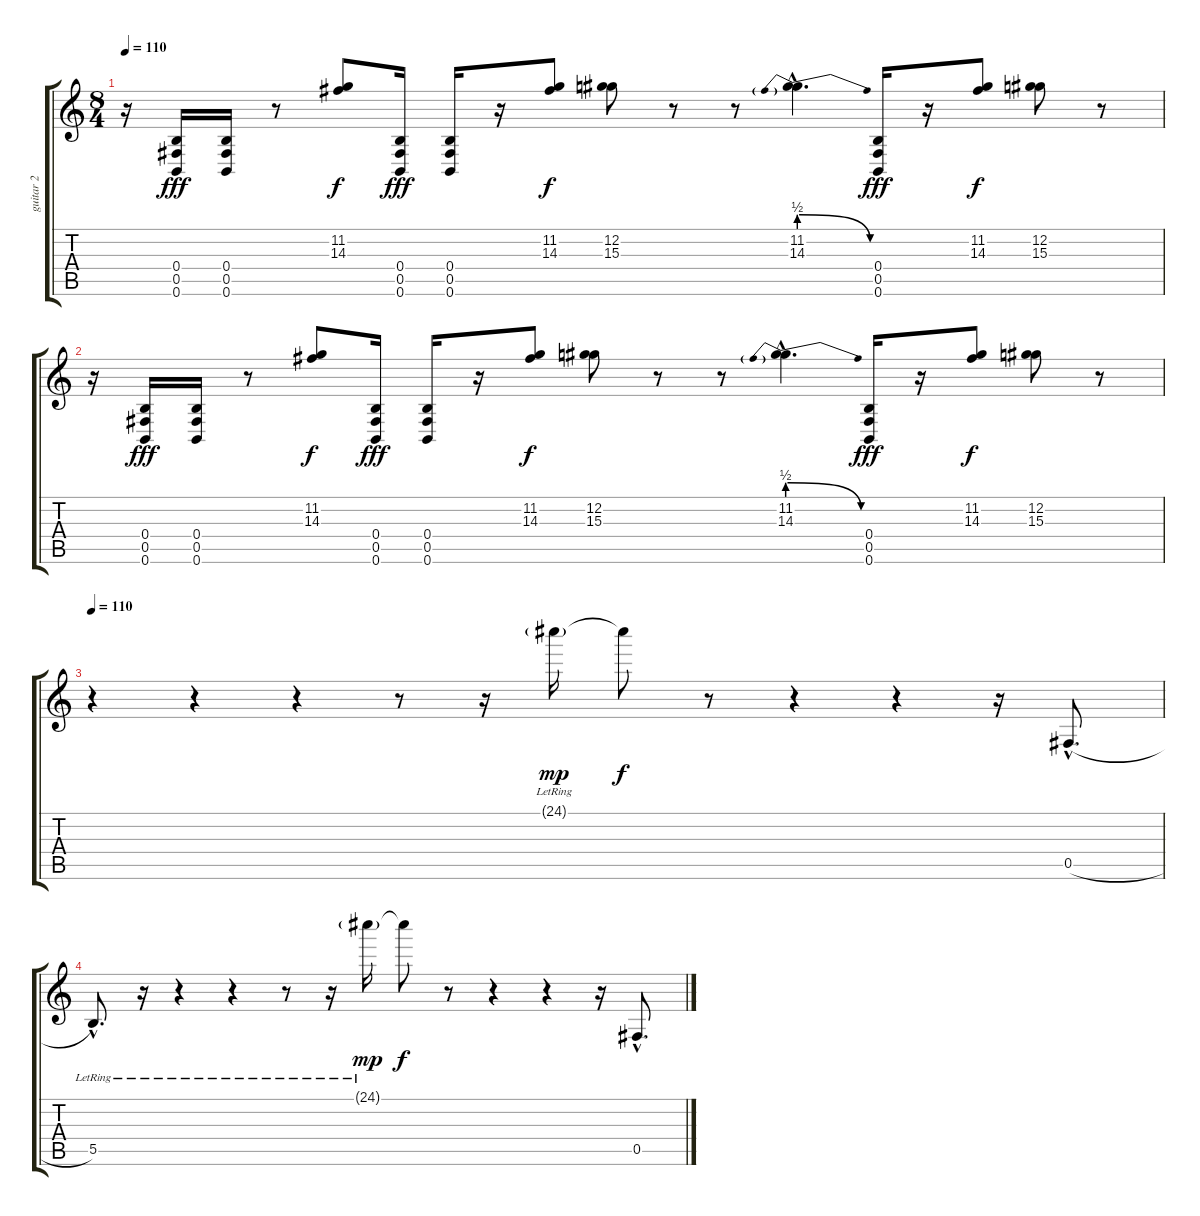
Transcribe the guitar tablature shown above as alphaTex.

\track ("guitar 2" "guitar 2") {instrument overdrivenguitar}
\staff {score tabs}
\tuning (Db4 Ab3 E3 B2 Gb2 B1) {hide}
\ts (8 4)
\tempo 110
\clef g2
\ks c
r.16{dy f volume 16} (0.4 0.5 0.6).16{dy fff} (0.4 0.5 0.6).16 r.8 (11.2 14.3).8{dy f} (0.4 0.5 0.6).16{dy fff} (0.4 0.5 0.6).16 r.16 (11.2 14.3).8{dy f} (12.2 15.3).8 r.8 r.8 (11.2{hac} 14.3{be (prebendrelease 0 2 60 0) hac}).4{d} (0.4 0.5 0.6).16{dy fff} r.16 (11.2 14.3).8{dy f} (12.2 15.3).8 r.8 |
r.16 (0.4 0.5 0.6).16{dy fff} (0.4 0.5 0.6).16 r.8 (11.2 14.3).8{dy f} (0.4 0.5 0.6).16{dy fff} (0.4 0.5 0.6).16 r.16 (11.2 14.3).8{dy f} (12.2 15.3).8 r.8 r.8 (11.2{hac} 14.3{be (prebendrelease 0 2 60 0) hac}).4{d} (0.4 0.5 0.6).16{dy fff} r.16 (11.2 14.3).8{dy f} (12.2 15.3).8 r.8 |
\tempo 110
r.4{volume 14} r.4 r.4 r.8 r.16 24.1{g lr}.16{dy mp} 24.1{t}.8{dy f} r.8 r.4 r.4 r.16 0.5{h hac}.8{d} |
5.5{hac lr}.8{d} r.16 r.4 r.4 r.8 r.16 24.1{g lr}.16{dy mp} 24.1{t}.8{dy f} r.8 r.4 r.4 r.16 0.5{h hac}.8{d}
